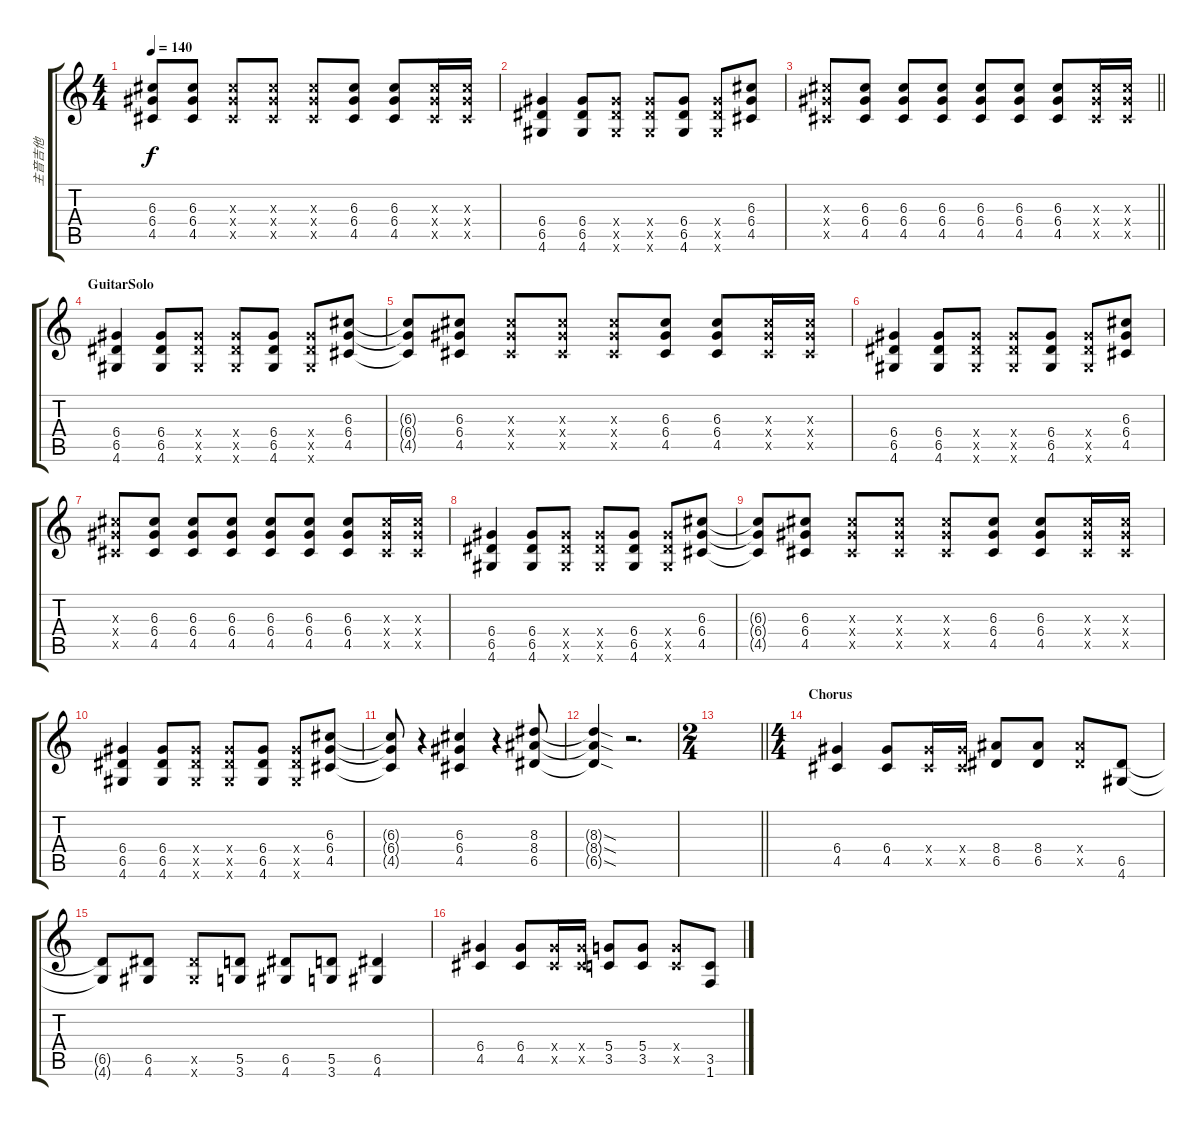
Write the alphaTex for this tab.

\track ("主音吉他" "主音吉他") {instrument overdrivenguitar}
\staff {score tabs}
\tuning (E4 B3 G3 D3 A2 E2) {hide}
\ts (4 4)
\tempo 140
\clef g2
\ks c
(6.3{t} 6.4{t} 4.5{t}).8{dy f} (6.3 6.4 4.5).8 (6.3{x} 6.4{x} 4.5{x}).8 (6.3{x} 6.4{x} 4.5{x}).8 (6.3{x} 6.4{x} 4.5{x}).8 (6.3 6.4 4.5).8 (6.3 6.4 4.5).8 (6.3{x} 6.4{x} 4.5{x}).16 (6.3{x} 6.4{x} 4.5{x}).16 |
(6.4 6.5 4.6).4 (6.4 6.5 4.6).8 (6.4{x} 6.5{x} 4.6{x}).8 (6.4{x} 6.5{x} 4.6{x}).8 (6.4 6.5 4.6).8 (6.4{x} 6.5{x} 4.6{x}).8 (6.3 6.4 4.5).8 |
\barLineRight lightlight
(6.3{x} 6.4{x} 4.5{x}).8 (6.3 6.4 4.5).8 (6.3 6.4 4.5).8 (6.3 6.4 4.5).8 (6.3 6.4 4.5).8 (6.3 6.4 4.5).8 (6.3 6.4 4.5).8 (6.3{x} 6.4{x} 4.5{x}).16 (6.3{x} 6.4{x} 4.5{x}).16 |
\section ("" "GuitarSolo")
(6.4 6.5 4.6).4 (6.4 6.5 4.6).8 (6.4{x} 6.5{x} 4.6{x}).8 (6.4{x} 6.5{x} 4.6{x}).8 (6.4 6.5 4.6).8 (6.4{x} 6.5{x} 4.6{x}).8 (6.3 6.4 4.5).8 |
(6.3{t} 6.4{t} 4.5{t}).8 (6.3 6.4 4.5).8 (6.3{x} 6.4{x} 4.5{x}).8 (6.3{x} 6.4{x} 4.5{x}).8 (6.3{x} 6.4{x} 4.5{x}).8 (6.3 6.4 4.5).8 (6.3 6.4 4.5).8 (6.3{x} 6.4{x} 4.5{x}).16 (6.3{x} 6.4{x} 4.5{x}).16 |
(6.4 6.5 4.6).4 (6.4 6.5 4.6).8 (6.4{x} 6.5{x} 4.6{x}).8 (6.4{x} 6.5{x} 4.6{x}).8 (6.4 6.5 4.6).8 (6.4{x} 6.5{x} 4.6{x}).8 (6.3 6.4 4.5).8 |
(6.3{x} 6.4{x} 4.5{x}).8 (6.3 6.4 4.5).8 (6.3 6.4 4.5).8 (6.3 6.4 4.5).8 (6.3 6.4 4.5).8 (6.3 6.4 4.5).8 (6.3 6.4 4.5).8 (6.3{x} 6.4{x} 4.5{x}).16 (6.3{x} 6.4{x} 4.5{x}).16 |
(6.4 6.5 4.6).4 (6.4 6.5 4.6).8 (6.4{x} 6.5{x} 4.6{x}).8 (6.4{x} 6.5{x} 4.6{x}).8 (6.4 6.5 4.6).8 (6.4{x} 6.5{x} 4.6{x}).8 (6.3 6.4 4.5).8 |
(6.3{t} 6.4{t} 4.5{t}).8 (6.3 6.4 4.5).8 (6.3{x} 6.4{x} 4.5{x}).8 (6.3{x} 6.4{x} 4.5{x}).8 (6.3{x} 6.4{x} 4.5{x}).8 (6.3 6.4 4.5).8 (6.3 6.4 4.5).8 (6.3{x} 6.4{x} 4.5{x}).16 (6.3{x} 6.4{x} 4.5{x}).16 |
(6.4 6.5 4.6).4 (6.4 6.5 4.6).8 (6.4{x} 6.5{x} 4.6{x}).8 (6.4{x} 6.5{x} 4.6{x}).8 (6.4 6.5 4.6).8 (6.4{x} 6.5{x} 4.6{x}).8 (6.3 6.4 4.5).8 |
(6.3{t} 6.4{t} 4.5{t}).8 r.4 (6.3 6.4 4.5).4 r.4 (8.3 8.4 6.5).8 |
(8.3{sod t} 8.4{sod t} 6.5{sod t}).4 r.2{d} |
\ts (2 4)
\barLineRight lightlight
|
\ts (4 4)
\section ("" "Chorus")
(6.4 4.5).4 (6.4 4.5).8 (6.4{x} 4.5{x}).16 (6.4{x} 4.5{x}).16 (8.4 6.5).8 (8.4 6.5).8 (8.4{x} 6.5{x}).8 (6.5 4.6).8 |
(6.5{t} 4.6{t}).8 (6.5 4.6).8 (6.5{x} 4.6{x}).8 (5.5 3.6).8 (6.5 4.6).8 (5.5 3.6).8 (6.5 4.6).4 |
(6.4 4.5).4 (6.4 4.5).8 (6.4{x} 4.5{x}).16 (6.4{x} 4.5{x}).16 (5.4 3.5).8 (5.4 3.5).8 (5.4{x} 3.5{x}).8 (3.5 1.6).8
